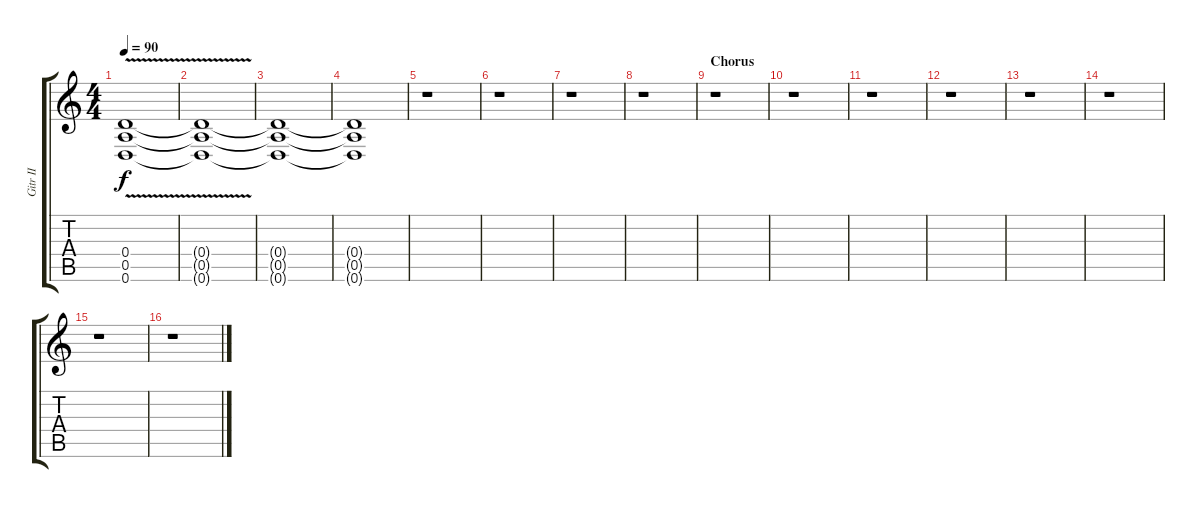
\track ("Gitr II" "Gitr II") {instrument electricguitarclean}
\staff {score tabs}
\tuning (E4 B3 G3 D3 A2 D2) {hide}
\ts (4 4)
\tempo 90
\clef g2
\ks c
(0.4{v} 0.5{v} 0.6{v}).1{dy f} |
(0.4{t} 0.5{t} 0.6{t}).1 |
(0.4{t} 0.5{t} 0.6{t}).1 |
(0.4{t} 0.5{t} 0.6{t}).1 |
r.1 |
r.1 |
r.1 |
r.1 |
\section ("" "Chorus")
r.1 |
r.1 |
r.1 |
r.1 |
r.1 |
r.1 |
r.1 |
r.1
